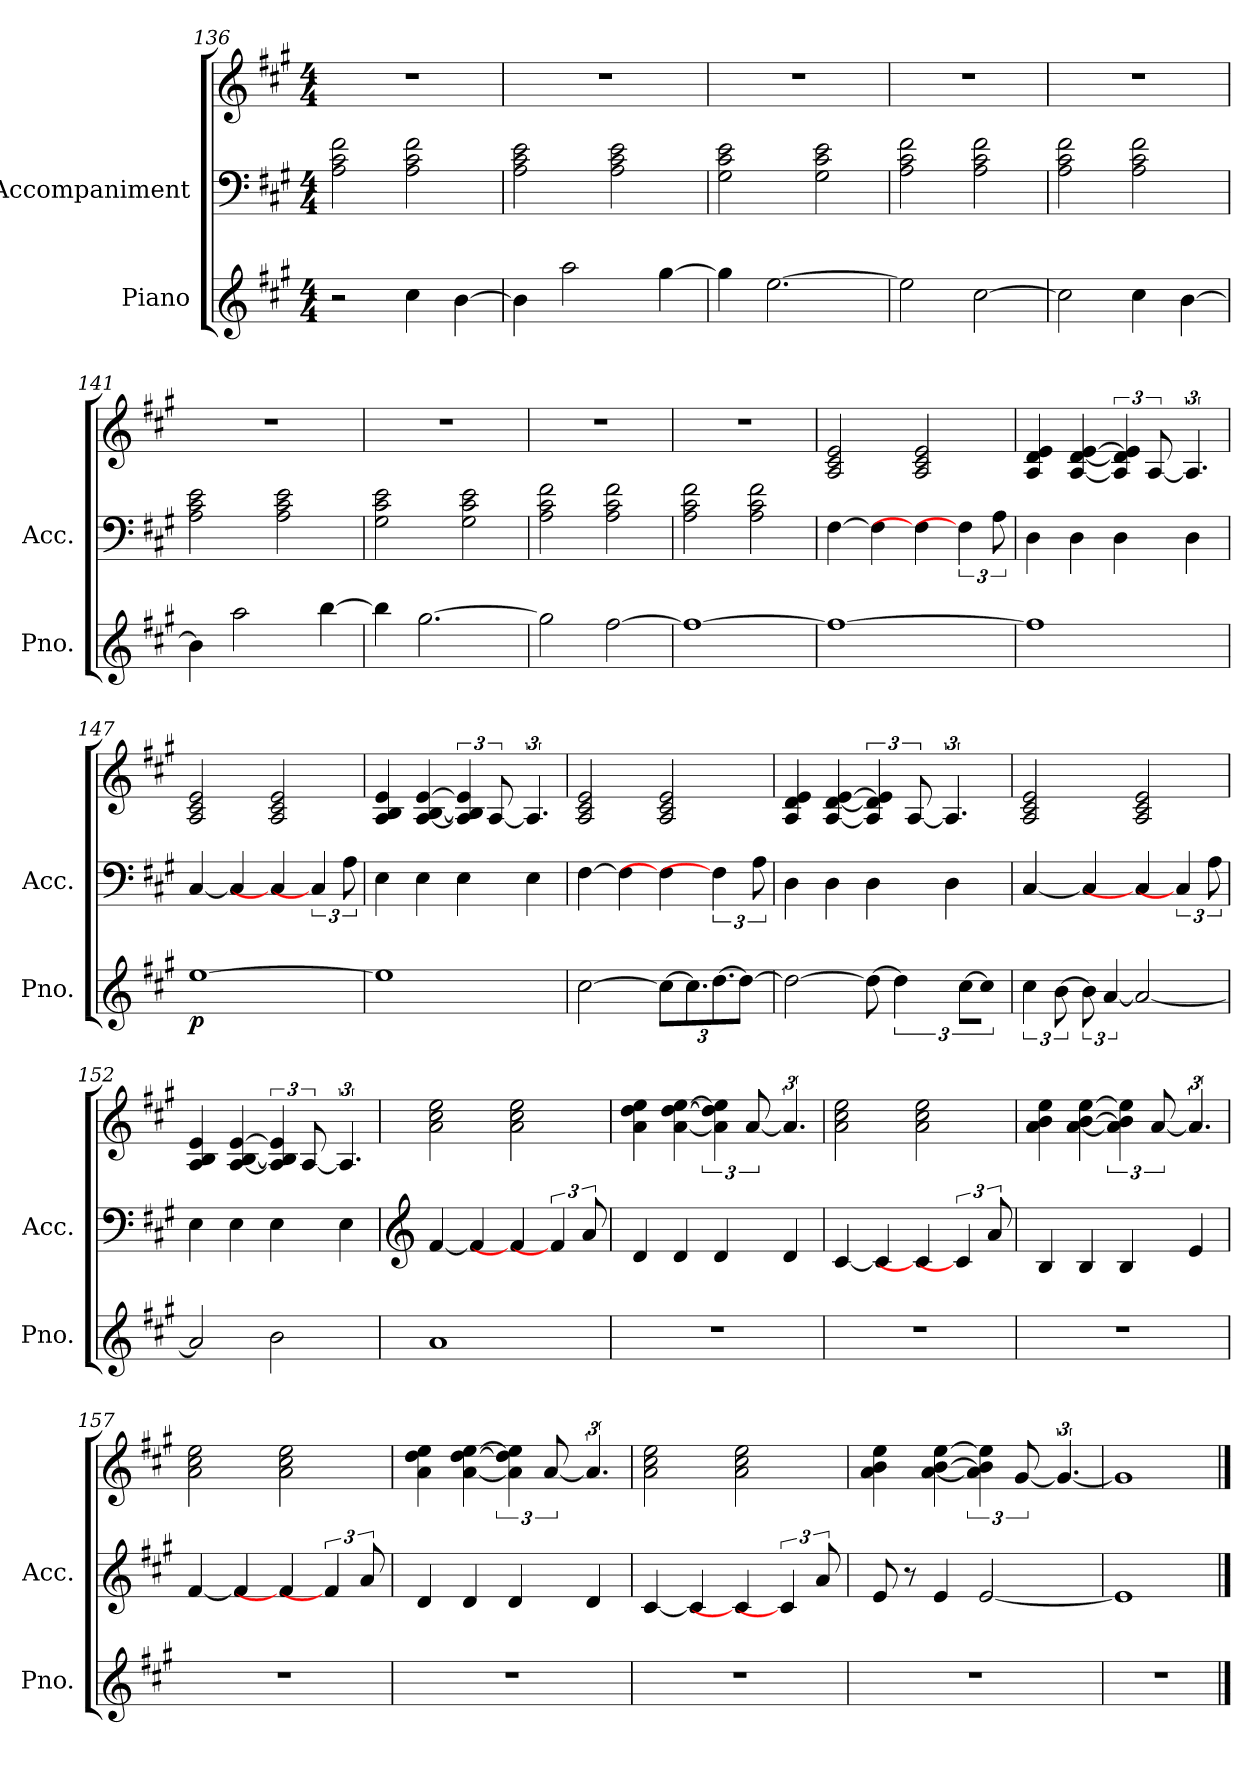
**kern	**dynam	**kern	**kern
*part2	*part2	*part1	*part1
*staff3	*staff3	*staff2	*staff1
*I"Piano	*	*I"Accompaniment	*
*I'Pno.	*	*I'Acc.	*
*clefG2	*	*clefF4	*clefG2
*k[f#c#g#]	*	*k[f#c#g#]	*k[f#c#g#]
*M4/4	*	*M4/4	*M4/4
=136	=136	=136	=136
2r	.	2A\ 2c#\ 2f#\	1r
4cc#\	.	2A\ 2c#\ 2f#\	.
[4b\	.	.	.
!!LO:LB:g=z
=137	=137	=137	=137
4b\]	.	2A\ 2c#\ 2e\	1r
2aa\	.	.	.
.	.	2A\ 2c#\ 2e\	.
[4gg#\	.	.	.
=138	=138	=138	=138
4gg#\]	.	2G#\ 2c#\ 2e\	1r
[2.ee\	.	.	.
.	.	2G#\ 2c#\ 2e\	.
=139	=139	=139	=139
2ee\]	.	2A\ 2c#\ 2f#\	1r
[2cc#\	.	2A\ 2c#\ 2f#\	.
=140	=140	=140	=140
2cc#\]	.	2A\ 2c#\ 2f#\	1r
4cc#\	.	2A\ 2c#\ 2f#\	.
[4b\	.	.	.
=141	=141	=141	=141
4b\]	.	2A\ 2c#\ 2e\	1r
2aa\	.	.	.
.	.	2A\ 2c#\ 2e\	.
[4bb\	.	.	.
=142	=142	=142	=142
4bb\]	.	2G#\ 2c#\ 2e\	1r
[2.gg#\	.	.	.
.	.	2G#\ 2c#\ 2e\	.
=143	=143	=143	=143
2gg#\]	.	2A\ 2c#\ 2f#\	1r
[2ff#\	.	2A\ 2c#\ 2f#\	.
=144	=144	=144	=144
1ff#_	.	2A\ 2c#\ 2f#\	1r
.	.	2A\ 2c#\ 2f#\	.
!!LO:PB:g=z
=145	=145	=145	=145
1ff#_	.	[4F#\	2A/ 2c#/ 2e/
.	.	4F#\]	.
.	.	4F#\]	2A/ 2c#/ 2e/
.	.	6F#\]	.
.	.	12A\	.
=146	=146	=146	=146
1ff#]	.	4D\	4A/ 4d/ 4e/
.	.	4D\	[4A/ [4d/ [4e/
.	.	4D\	6A/] 6d/] 6e/]
.	.	.	[12A/
.	.	4D\	6.A/]
=147	=147	=147	=147
!	!LO:DY:b	!	!
[1ee	p	[4C#/	2A/ 2c#/ 2e/
.	.	4C#/]	.
.	.	4C#/]	2A/ 2c#/ 2e/
.	.	6C#/]	.
.	.	12A\	.
=148	=148	=148	=148
1ee]	.	4E\	4A/ 4B/ 4e/
.	.	4E\	[4A/ [4B/ [4e/
.	.	4E\	6A/] 6B/] 6e/]
.	.	.	[12A/
.	.	4E\	6.A/]
!!LO:LB:g=z
=149	=149	=149	=149
[2cc#\	.	[4F#\	2A/ 2c#/ 2e/
.	.	4F#\]	.
8cc#\L_	.	4F#\]	2A/ 2c#/ 2e/
*Xbrackettup	*	*	*
12.cc#\]	.	.	.
[12.dd\	.	6F#\]	.
8dd\J_	.	.	.
.	.	12A\	.
=150	=150	=150	=150
2dd\_	.	4D\	4A/ 4d/ 4e/
.	.	4D\	[4A/ [4d/ [4e/
8dd\_	.	4D\	6A/] 6d/] 6e/]
*brackettup	*	*	*
6dd\]	.	.	.
.	.	.	[12A/
.	.	4D\	6.A/]
[12cc#\L	.	.	.
8cc#\J]	.	.	.
=151	=151	=151	=151
6cc#\	.	[4C#/	2A/ 2c#/ 2e/
[12b\	.	.	.
12b\]	.	4C#/]	.
[6a/	.	.	.
2a/_	.	4C#/]	2A/ 2c#/ 2e/
.	.	6C#/]	.
.	.	12A\	.
!!LO:LB:g=z
=152	=152	=152	=152
2a/]	.	4E\	4A/ 4B/ 4e/
.	.	4E\	[4A/ [4B/ [4e/
2b\	.	4E\	6A/] 6B/] 6e/]
.	.	.	[12A/
.	.	4E\	6.A/]
=153	=153	=153	=153
*	*	*clefG2	*
1a	.	[4f#/	2a\ 2cc#\ 2ee\
.	.	4f#/]	.
.	.	4f#/]	2a\ 2cc#\ 2ee\
.	.	6f#/]	.
.	.	12a/	.
=154	=154	=154	=154
1r	.	4d/	4a\ 4dd\ 4ee\
.	.	4d/	[4a\ [4dd\ [4ee\
.	.	4d/	6a\] 6dd\] 6ee\]
.	.	.	[12a/
.	.	4d/	6.a/]
=155	=155	=155	=155
1r	.	[4c#/	2a\ 2cc#\ 2ee\
.	.	4c#/]	.
.	.	4c#/]	2a\ 2cc#\ 2ee\
.	.	6c#/]	.
.	.	12a/	.
!!LO:LB:g=z
=156	=156	=156	=156
1r	.	4B/	4a\ 4b\ 4ee\
.	.	4B/	[4a\ [4b\ [4ee\
.	.	4B/	6a\] 6b\] 6ee\]
.	.	.	[12a/
.	.	4e/	6.a/]
=157	=157	=157	=157
1r	.	[4f#/	2a\ 2cc#\ 2ee\
.	.	4f#/]	.
.	.	4f#/]	2a\ 2cc#\ 2ee\
.	.	6f#/]	.
.	.	12a/	.
=158	=158	=158	=158
1r	.	4d/	4a\ 4dd\ 4ee\
.	.	4d/	[4a\ [4dd\ [4ee\
.	.	4d/	6a\] 6dd\] 6ee\]
.	.	.	[12a/
.	.	4d/	6.a/]
=159	=159	=159	=159
1r	.	[4c#/	2a\ 2cc#\ 2ee\
.	.	4c#/]	.
.	.	4c#/]	2a\ 2cc#\ 2ee\
.	.	6c#/]	.
.	.	12a/	.
!!LO:PB:g=z
=160	=160	=160	=160
1r	.	8e/	4a\ 4b\ 4ee\
.	.	8r	.
.	.	4e/	[4a\ [4b\ [4ee\
.	.	[2e/	6a\] 6b\] 6ee\]
.	.	.	[12g#/
.	.	.	6.g#/_
=161	=161	=161	=161
1r	.	1e]	1g#]
==	==	==	==
*-	*-	*-	*-
